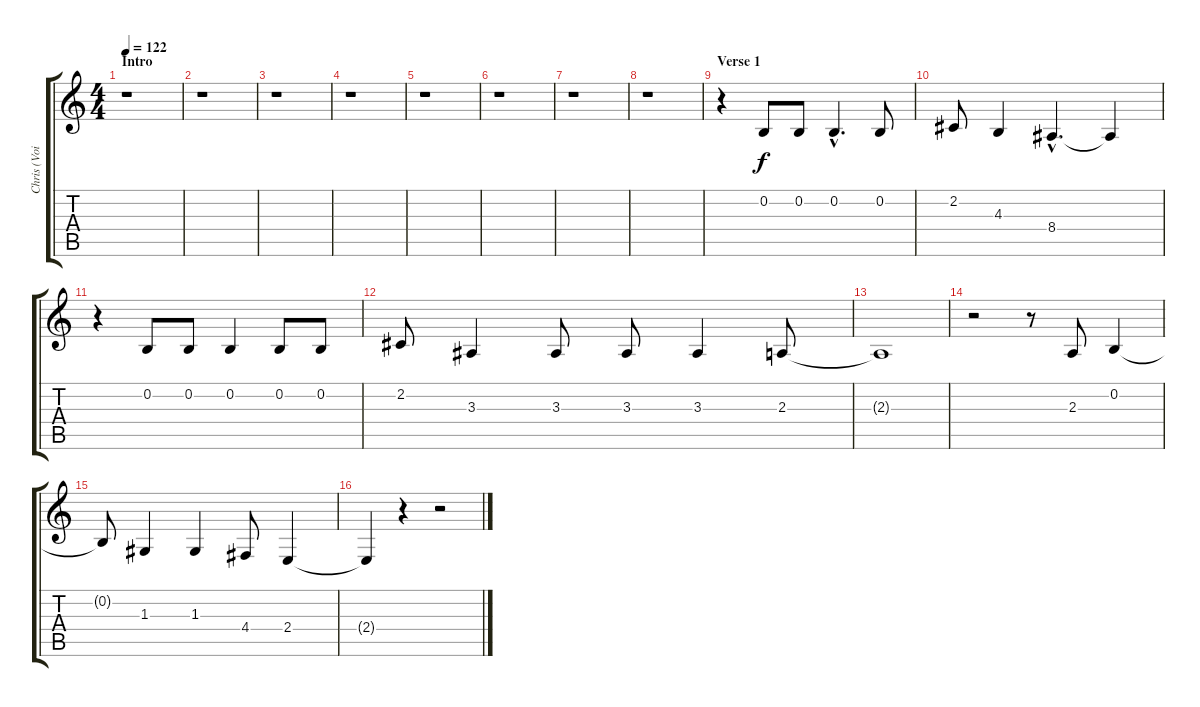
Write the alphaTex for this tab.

\track ("Chris (Voice)" "Chris (Voi") {instrument synthbrass1}
\staff {score tabs}
\tuning (E4 B3 G3 D3 A2 E2) {hide}
\ts (4 4)
\section ("" "Intro")
\tempo 122
\clef g2
\ks c
r.1{dy f instrument synthbrass1} |
r.1 |
r.1 |
r.1 |
r.1 |
r.1 |
r.1 |
r.1 |
\section ("" "Verse 1")
r.4 0.2.8 0.2.8 0.2{hac}.4{d} 0.2.8 |
2.2.8 4.3.4 8.4{hac}.4{d} 8.4{t}.4 |
r.4 0.2.8 0.2.8 0.2.4 0.2.8 0.2.8 |
2.2.8 3.3.4 3.3.8 3.3.8 3.3.4 2.3.8 |
2.3{t}.1 |
r.2 r.8 2.3.8 0.2.4 |
0.2{t}.8 1.3.4 1.3.4 4.4.8 2.4.4 |
2.4{t}.4 r.4 r.2
